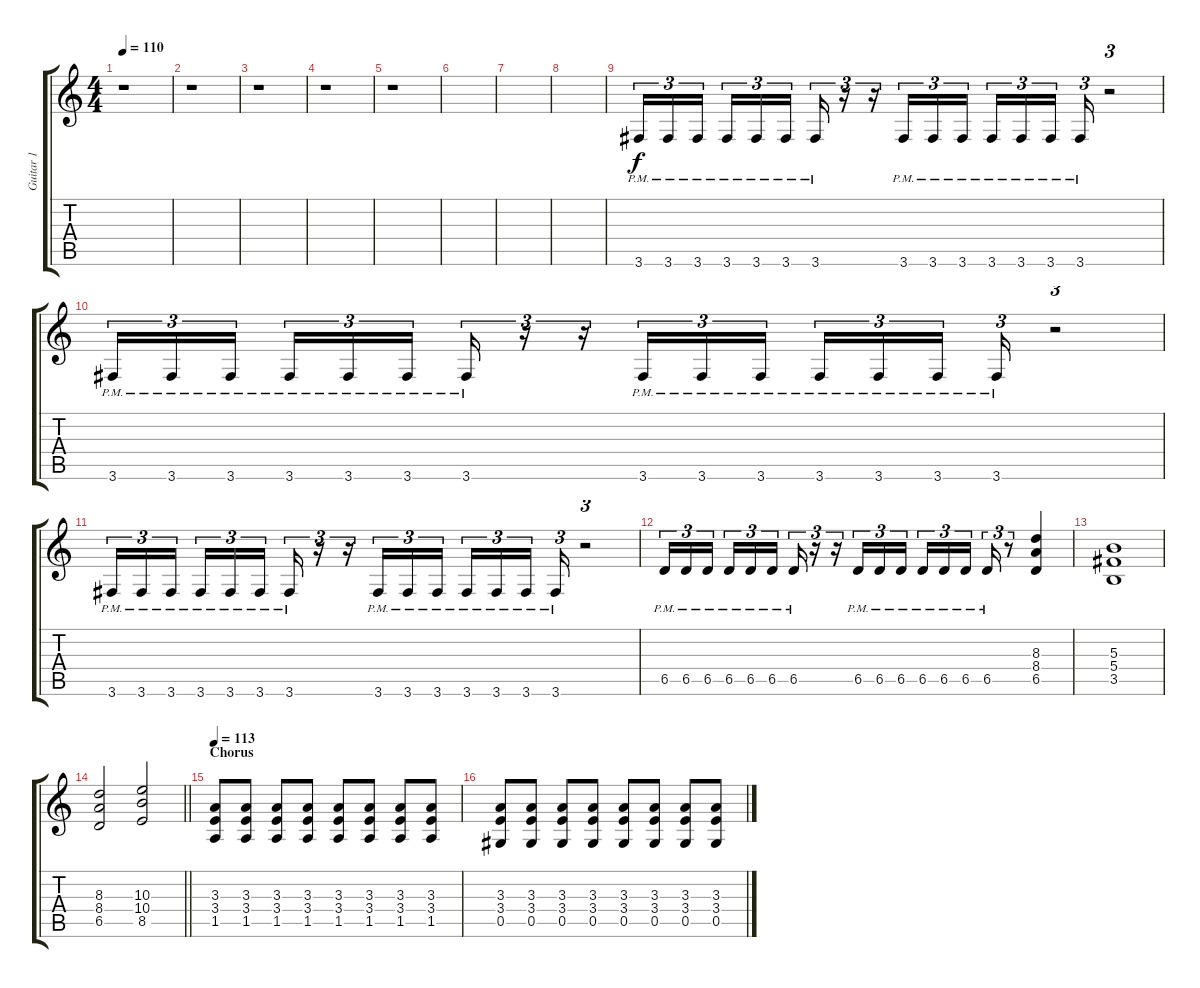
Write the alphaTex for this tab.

\track ("Guitar 1" "Guitar 1") {instrument overdrivenguitar}
\staff {score tabs}
\tuning (Eb4 Bb3 Gb3 Db3 Ab2 Eb2) {hide}
\ts (4 4)
\tempo 110
\clef g2
\ks c
r.1{dy f} |
r.1 |
r.1 |
r.1 |
r.1 |
|
|
|
3.6{pm}.16{tu (3 2)} 3.6{pm}.16{tu (3 2)} 3.6{pm}.16{tu (3 2) beam splitsecondary} 3.6{pm}.16{tu (3 2)} 3.6{pm}.16{tu (3 2)} 3.6{pm}.16{tu (3 2)} 3.6{pm}.16{tu (3 2)} r.16{tu (3 2)} r.16{tu (3 2)} 3.6{pm}.16{tu (3 2)} 3.6{pm}.16{tu (3 2)} 3.6{pm}.16{tu (3 2)} 3.6{pm}.16{tu (3 2)} 3.6{pm}.16{tu (3 2)} 3.6{pm}.16{tu (3 2) beam splitsecondary} 3.6{pm}.16{tu (3 2)} r.2{tu (3 2)} |
3.6{pm}.16{tu (3 2)} 3.6{pm}.16{tu (3 2)} 3.6{pm}.16{tu (3 2) beam splitsecondary} 3.6{pm}.16{tu (3 2)} 3.6{pm}.16{tu (3 2)} 3.6{pm}.16{tu (3 2)} 3.6{pm}.16{tu (3 2)} r.16{tu (3 2)} r.16{tu (3 2)} 3.6{pm}.16{tu (3 2)} 3.6{pm}.16{tu (3 2)} 3.6{pm}.16{tu (3 2)} 3.6{pm}.16{tu (3 2)} 3.6{pm}.16{tu (3 2)} 3.6{pm}.16{tu (3 2) beam splitsecondary} 3.6{pm}.16{tu (3 2)} r.2{tu (3 2)} |
3.6{pm}.16{tu (3 2)} 3.6{pm}.16{tu (3 2)} 3.6{pm}.16{tu (3 2) beam splitsecondary} 3.6{pm}.16{tu (3 2)} 3.6{pm}.16{tu (3 2)} 3.6{pm}.16{tu (3 2)} 3.6{pm}.16{tu (3 2)} r.16{tu (3 2)} r.16{tu (3 2)} 3.6{pm}.16{tu (3 2)} 3.6{pm}.16{tu (3 2)} 3.6{pm}.16{tu (3 2)} 3.6{pm}.16{tu (3 2)} 3.6{pm}.16{tu (3 2)} 3.6{pm}.16{tu (3 2) beam splitsecondary} 3.6{pm}.16{tu (3 2)} r.2{tu (3 2)} |
6.5{pm}.16{tu (3 2)} 6.5{pm}.16{tu (3 2)} 6.5{pm}.16{tu (3 2) beam splitsecondary} 6.5{pm}.16{tu (3 2)} 6.5{pm}.16{tu (3 2)} 6.5{pm}.16{tu (3 2)} 6.5{pm}.16{tu (3 2)} r.16{tu (3 2)} r.16{tu (3 2)} 6.5{pm}.16{tu (3 2)} 6.5{pm}.16{tu (3 2)} 6.5{pm}.16{tu (3 2)} 6.5{pm}.16{tu (3 2)} 6.5{pm}.16{tu (3 2)} 6.5{pm}.16{tu (3 2) beam splitsecondary} 6.5{pm}.16{tu (3 2)} r.8{tu (3 2) volume 0} (8.3 8.4 6.5).4{volume 13} |
(5.3 5.4 3.5).1 |
\barLineRight lightlight
(8.3 8.4 6.5).2 (10.3 10.4 8.5).2 |
\section ("" "Chorus")
\tempo 113
(3.3 3.4 1.5).8 (3.3 3.4 1.5).8 (3.3 3.4 1.5).8 (3.3 3.4 1.5).8 (3.3 3.4 1.5).8 (3.3 3.4 1.5).8 (3.3 3.4 1.5).8 (3.3 3.4 1.5).8 |
(3.3 3.4 0.5).8 (3.3 3.4 0.5).8 (3.3 3.4 0.5).8 (3.3 3.4 0.5).8 (3.3 3.4 0.5).8 (3.3 3.4 0.5).8 (3.3 3.4 0.5).8 (3.3 3.4 0.5).8
